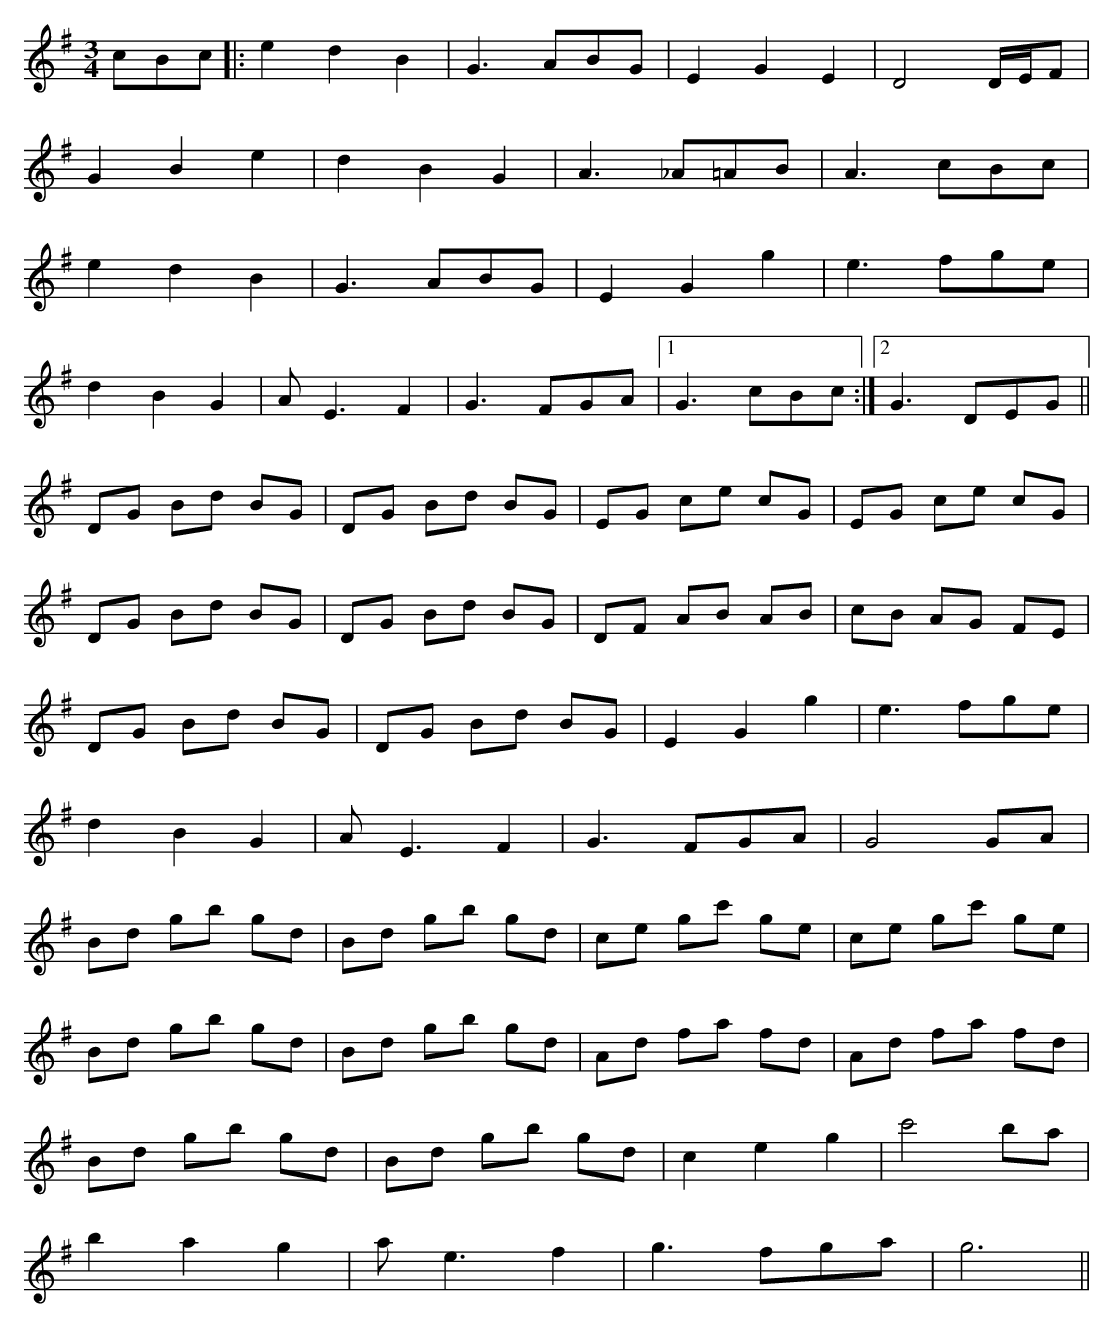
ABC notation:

X:1
M:3/4
K:G
cBc|:e2d2B2|G3 ABG|E2G2E2|D4 D/E/F|
G2B2e2|d2B2G2|A3 _A=AB|A3 cBc|
e2d2B2|G3 ABG|E2G2g2|e3 fge|
d2B2G2|AE3F2|G3 FGA|1 G3 cBc:|2 G3 DEG||
DG Bd BG|DG Bd BG|EG ce cG|EG ce cG|
DG Bd BG|DG Bd BG|DF AB AB|cB AG FE|
DG Bd BG|DG Bd BG|E2G2g2|e3 fge|
d2B2G2|AE3F2|G3 FGA|G4 GA|
Bd gb gd|Bd gb gd|ce gc' ge|ce gc' ge|
Bd gb gd|Bd gb gd|Ad fa fd|Ad fa fd|
Bd gb gd|Bd gb gd|c2e2g2|c'4 ba|
b2 a2 g2|ae3f2|g3 fga|g6||
